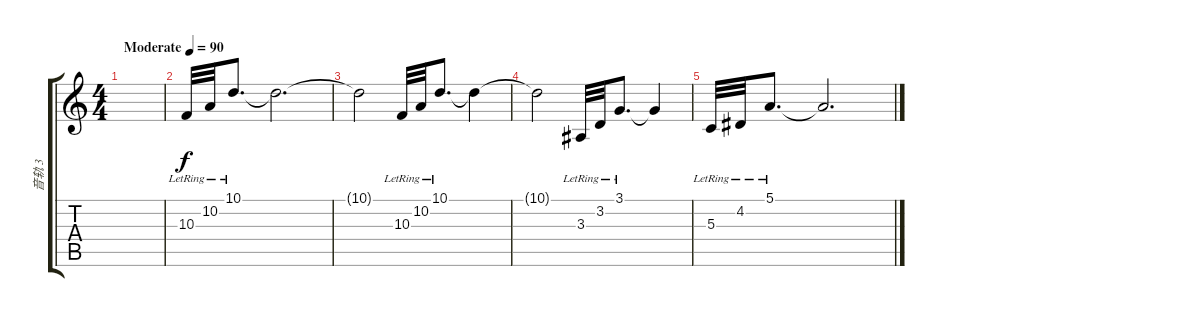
\track ("音轨 3" "音轨 3") {instrument honkytonkpiano}
\staff {score tabs}
\tuning (E4 B3 G3 D3 A2 E2) {hide}
\ts (4 4)
\tempo (90 "Moderate")
\clef g2
\ks c
|
10.3{lr}.32 10.2{lr}.32 10.1{lr}.8{d} 10.1{t}.2{d} |
10.1{t}.2 10.3{lr}.32 10.2{lr}.32 10.1{lr}.8{d} 10.1{t}.4 |
10.1{t}.2 3.3{lr}.32 3.2{lr}.32 3.1{lr}.8{d} 3.1{t}.4 |
5.3{lr}.32 4.2{lr}.32 5.1{lr}.8{d} 5.1{t}.2{d}
